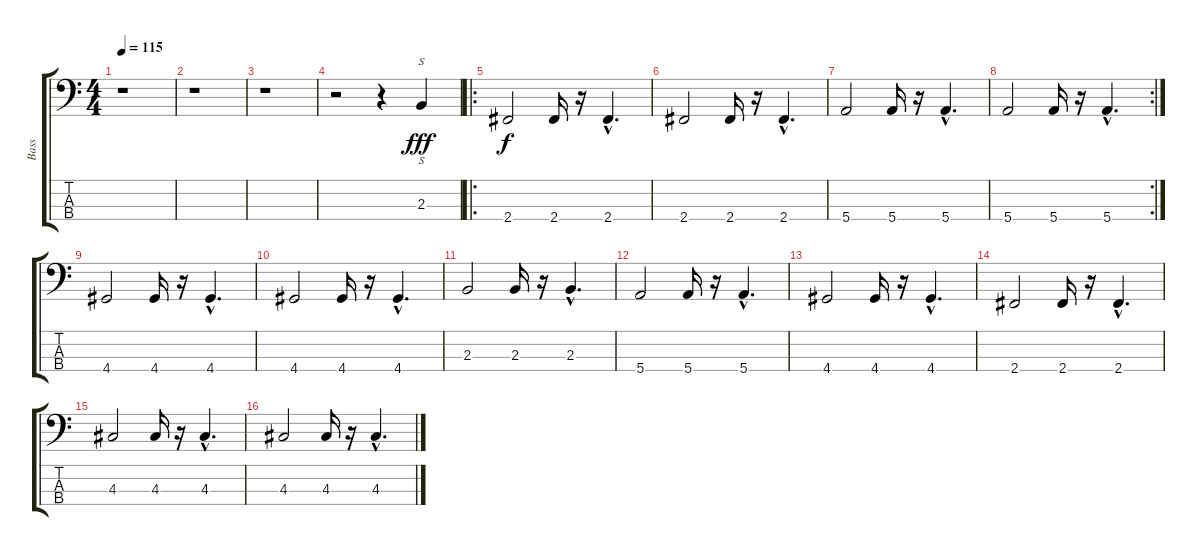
\track ("Bass" "Bass") {instrument electricbasspick}
\staff {score tabs}
\tuning (G2 D2 A1 E1) {hide}
\ts (4 4)
\tempo 115
\clef f4
\ks c
r.1{dy fff} |
r.1 |
r.1 |
r.2 r.4 2.3.4{s} |
\ro
2.4.2{dy f} 2.4.16 r.16 2.4{hac}.4{d} |
2.4.2 2.4.16 r.16 2.4{hac}.4{d} |
5.4.2 5.4.16 r.16 5.4{hac}.4{d} |
\rc 2
5.4.2 5.4.16 r.16 5.4{hac}.4{d} |
4.4.2 4.4.16 r.16 4.4{hac}.4{d} |
4.4.2 4.4.16 r.16 4.4{hac}.4{d} |
2.3.2 2.3.16 r.16 2.3{hac}.4{d} |
5.4.2 5.4.16 r.16 5.4{hac}.4{d} |
4.4.2 4.4.16 r.16 4.4{hac}.4{d} |
2.4.2 2.4.16 r.16 2.4{hac}.4{d} |
4.3.2 4.3.16 r.16 4.3{hac}.4{d} |
4.3.2 4.3.16 r.16 4.3{hac}.4{d}
